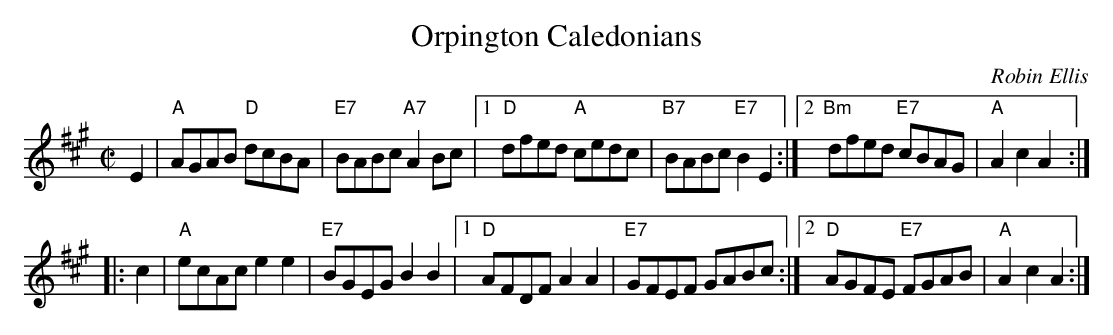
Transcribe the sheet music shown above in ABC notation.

X:1
T: Orpington Caledonians
C: Robin Ellis
M: C|
L: 1/8
K: A
E2 |\
"A"AGAB "D"dcBA | "E7"BABc "A7"A2Bc |\
[1 "D"dfed "A"cedc | "B7"BABc "E7"B2E2 :|\
[2 "Bm"dfed "E7"cBAG | "A"A2c2 A2 :|
|: c2 |\
"A"ecAc e2e2 | "E7"BGEG B2B2 |\
[1 "D"AFDF A2A2 | "E7"GFEF GABc :|\
[2 "D"AGFE "E7"FGAB | "A"A2c2 A2 :|
